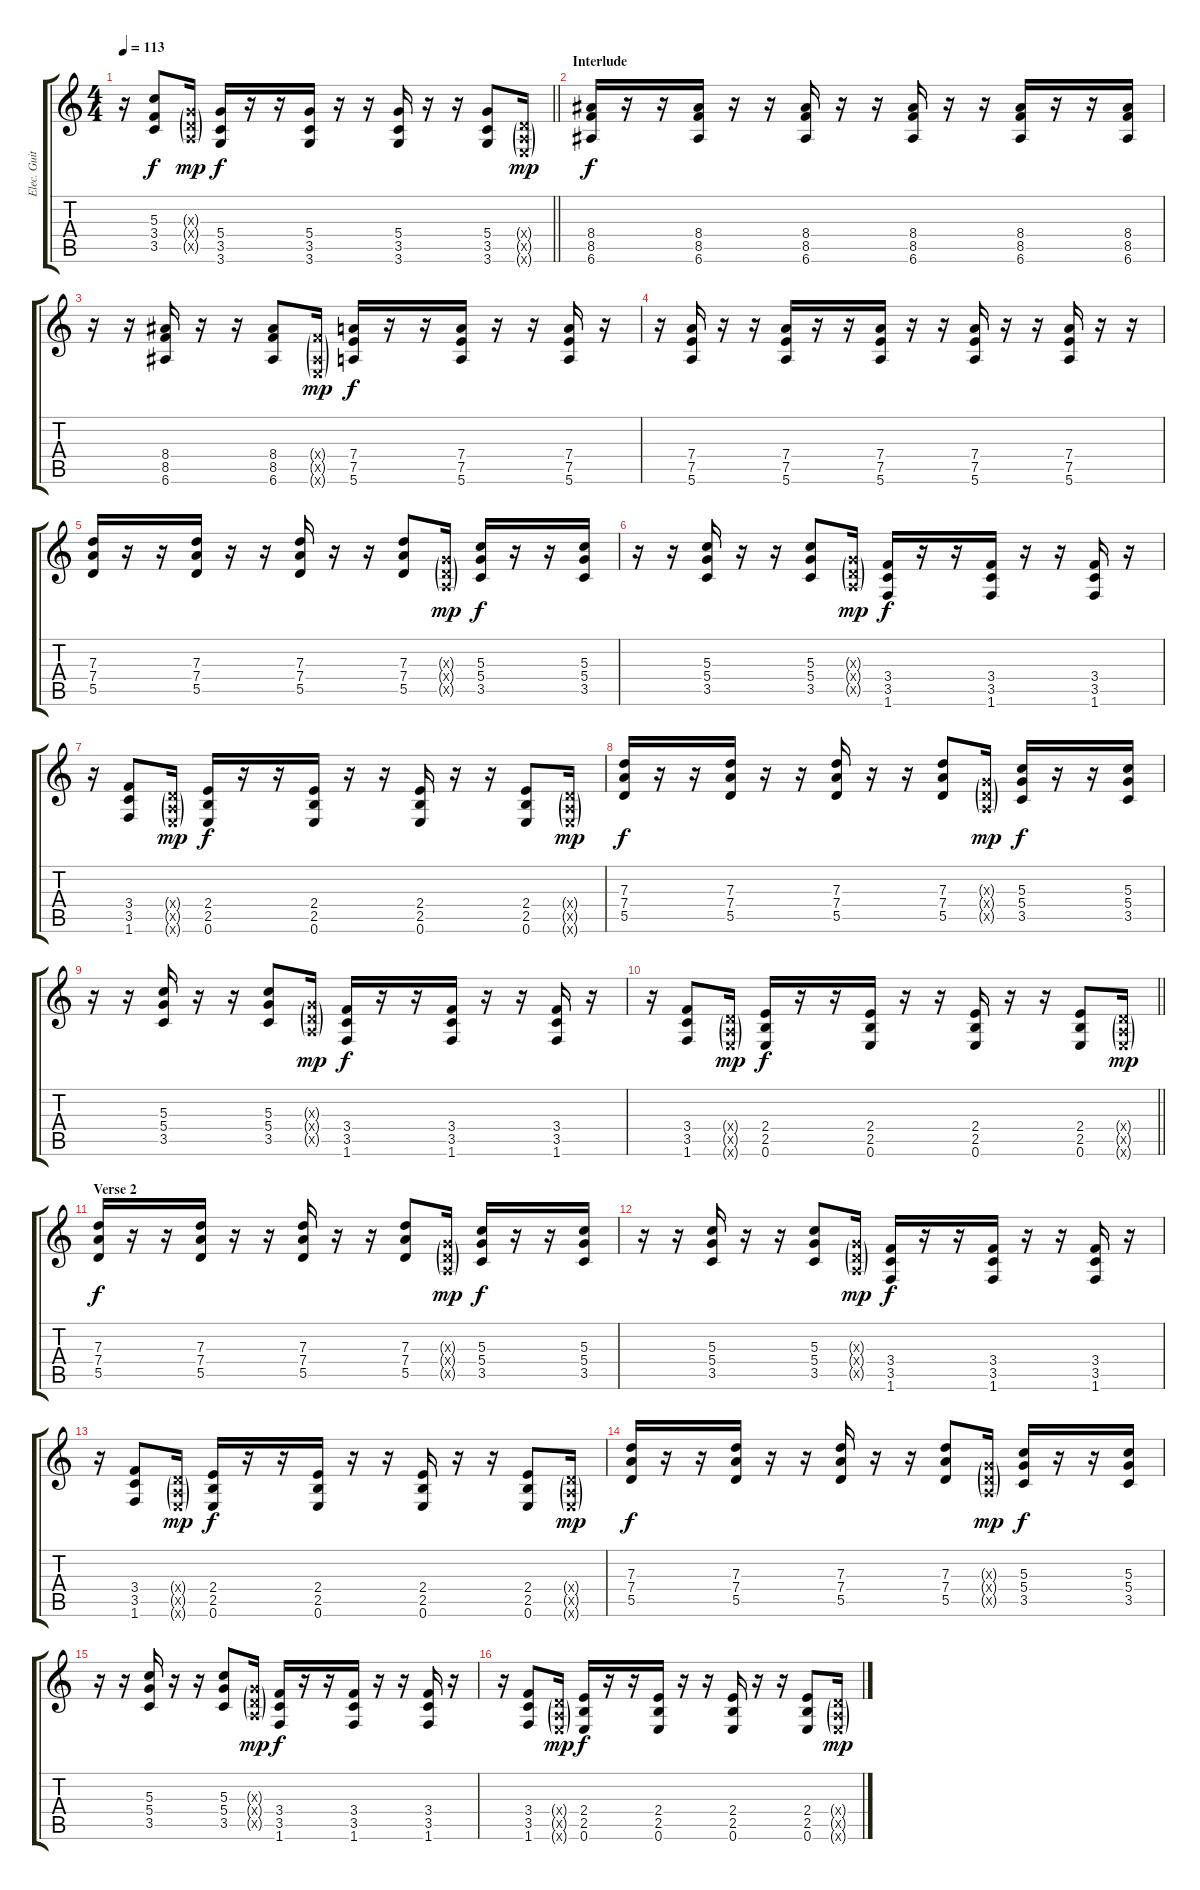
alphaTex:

\track ("Elec. Guitar 1" "Elec. Guit") {instrument distortionguitar}
\staff {score tabs}
\tuning (E4 B3 G3 D3 A2 E2) {hide}
\ts (4 4)
\tempo 113
\clef g2
\barLineRight lightlight
\ks c
r.16{dy f} (5.3 3.4 3.5).8 (0.3{g x} 0.4{g x} 0.5{g x}).16{dy mp} (5.4 3.5 3.6).16{dy f} r.16 r.16 (5.4 3.5 3.6).16 r.16 r.16 (5.4 3.5 3.6).16 r.16 r.16 (5.4 3.5 3.6).8 (0.4{g x} 0.5{g x} 0.6{g x}).16{dy mp} |
\section ("" "Interlude")
(8.4 8.5 6.6).16{dy f} r.16 r.16 (8.4 8.5 6.6).16 r.16 r.16 (8.4 8.5 6.6).16 r.16 r.16 (8.4 8.5 6.6).16 r.16 r.16 (8.4 8.5 6.6).16 r.16 r.16 (8.4 8.5 6.6).16 |
r.16 r.16 (8.4 8.5 6.6).16 r.16 r.16 (8.4 8.5 6.6).8 (3.4{g x} 1.5{g x} 0.6{g x}).16{dy mp} (7.4 7.5 5.6).16{dy f} r.16 r.16 (7.4 7.5 5.6).16 r.16 r.16 (7.4 7.5 5.6).16 r.16 |
r.16 (7.4 7.5 5.6).16 r.16 r.16 (7.4 7.5 5.6).16 r.16 r.16 (7.4 7.5 5.6).16 r.16 r.16 (7.4 7.5 5.6).16 r.16 r.16 (7.4 7.5 5.6).16 r.16 r.16 |
(7.3 7.4 5.5).16 r.16 r.16 (7.3 7.4 5.5).16 r.16 r.16 (7.3 7.4 5.5).16 r.16 r.16 (7.3 7.4 5.5).8 (0.3{g x} 0.4{g x} 0.5{g x}).16{dy mp} (5.3 5.4 3.5).16{dy f} r.16 r.16 (5.3 5.4 3.5).16 |
r.16 r.16 (5.3 5.4 3.5).16 r.16 r.16 (5.3 5.4 3.5).8 (0.3{g x} 0.4{g x} 0.5{g x}).16{dy mp} (3.4 3.5 1.6).16{dy f} r.16 r.16 (3.4 3.5 1.6).16 r.16 r.16 (3.4 3.5 1.6).16 r.16 |
r.16 (3.4 3.5 1.6).8 (0.4{g x} 0.5{g x} 0.6{g x}).16{dy mp} (2.4 2.5 0.6).16{dy f} r.16 r.16 (2.4 2.5 0.6).16 r.16 r.16 (2.4 2.5 0.6).16 r.16 r.16 (2.4 2.5 0.6).8 (0.4{g x} 0.5{g x} 0.6{g x}).16{dy mp} |
(7.3 7.4 5.5).16{dy f} r.16 r.16 (7.3 7.4 5.5).16 r.16 r.16 (7.3 7.4 5.5).16 r.16 r.16 (7.3 7.4 5.5).8 (0.3{g x} 0.4{g x} 0.5{g x}).16{dy mp} (5.3 5.4 3.5).16{dy f} r.16 r.16 (5.3 5.4 3.5).16 |
r.16 r.16 (5.3 5.4 3.5).16 r.16 r.16 (5.3 5.4 3.5).8 (0.3{g x} 0.4{g x} 0.5{g x}).16{dy mp} (3.4 3.5 1.6).16{dy f} r.16 r.16 (3.4 3.5 1.6).16 r.16 r.16 (3.4 3.5 1.6).16 r.16 |
\barLineRight lightlight
r.16 (3.4 3.5 1.6).8 (0.4{g x} 0.5{g x} 0.6{g x}).16{dy mp} (2.4 2.5 0.6).16{dy f} r.16 r.16 (2.4 2.5 0.6).16 r.16 r.16 (2.4 2.5 0.6).16 r.16 r.16 (2.4 2.5 0.6).8 (0.4{g x} 0.5{g x} 0.6{g x}).16{dy mp} |
\section ("" "Verse 2")
(7.3 7.4 5.5).16{dy f} r.16 r.16 (7.3 7.4 5.5).16 r.16 r.16 (7.3 7.4 5.5).16 r.16 r.16 (7.3 7.4 5.5).8 (0.3{g x} 0.4{g x} 0.5{g x}).16{dy mp} (5.3 5.4 3.5).16{dy f} r.16 r.16 (5.3 5.4 3.5).16 |
r.16 r.16 (5.3 5.4 3.5).16 r.16 r.16 (5.3 5.4 3.5).8 (0.3{g x} 0.4{g x} 0.5{g x}).16{dy mp} (3.4 3.5 1.6).16{dy f} r.16 r.16 (3.4 3.5 1.6).16 r.16 r.16 (3.4 3.5 1.6).16 r.16 |
r.16 (3.4 3.5 1.6).8 (0.4{g x} 0.5{g x} 0.6{g x}).16{dy mp} (2.4 2.5 0.6).16{dy f} r.16 r.16 (2.4 2.5 0.6).16 r.16 r.16 (2.4 2.5 0.6).16 r.16 r.16 (2.4 2.5 0.6).8 (0.4{g x} 0.5{g x} 0.6{g x}).16{dy mp} |
(7.3 7.4 5.5).16{dy f} r.16 r.16 (7.3 7.4 5.5).16 r.16 r.16 (7.3 7.4 5.5).16 r.16 r.16 (7.3 7.4 5.5).8 (0.3{g x} 0.4{g x} 0.5{g x}).16{dy mp} (5.3 5.4 3.5).16{dy f} r.16 r.16 (5.3 5.4 3.5).16 |
r.16 r.16 (5.3 5.4 3.5).16 r.16 r.16 (5.3 5.4 3.5).8 (0.3{g x} 0.4{g x} 0.5{g x}).16{dy mp} (3.4 3.5 1.6).16{dy f} r.16 r.16 (3.4 3.5 1.6).16 r.16 r.16 (3.4 3.5 1.6).16 r.16 |
r.16 (3.4 3.5 1.6).8 (0.4{g x} 0.5{g x} 0.6{g x}).16{dy mp} (2.4 2.5 0.6).16{dy f} r.16 r.16 (2.4 2.5 0.6).16 r.16 r.16 (2.4 2.5 0.6).16 r.16 r.16 (2.4 2.5 0.6).8 (0.4{g x} 0.5{g x} 0.6{g x}).16{dy mp}
